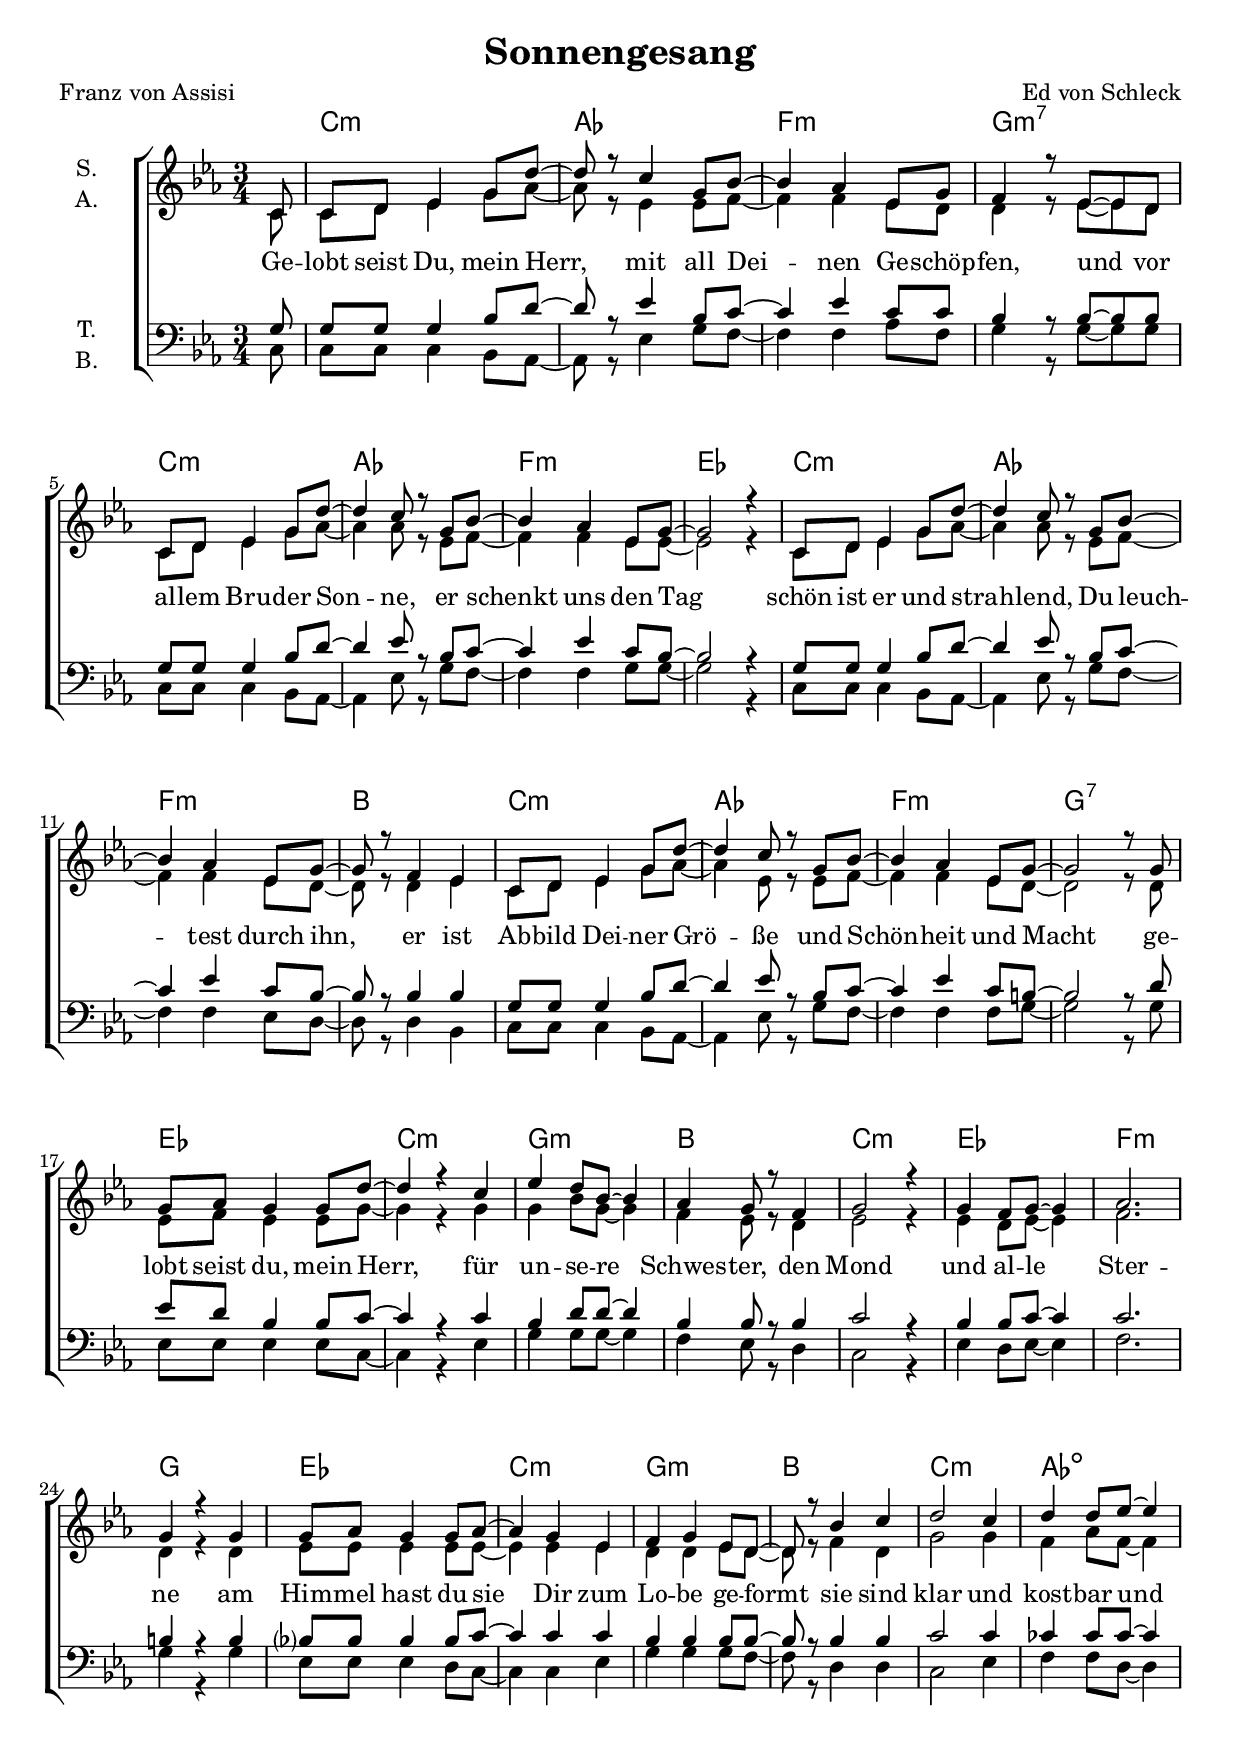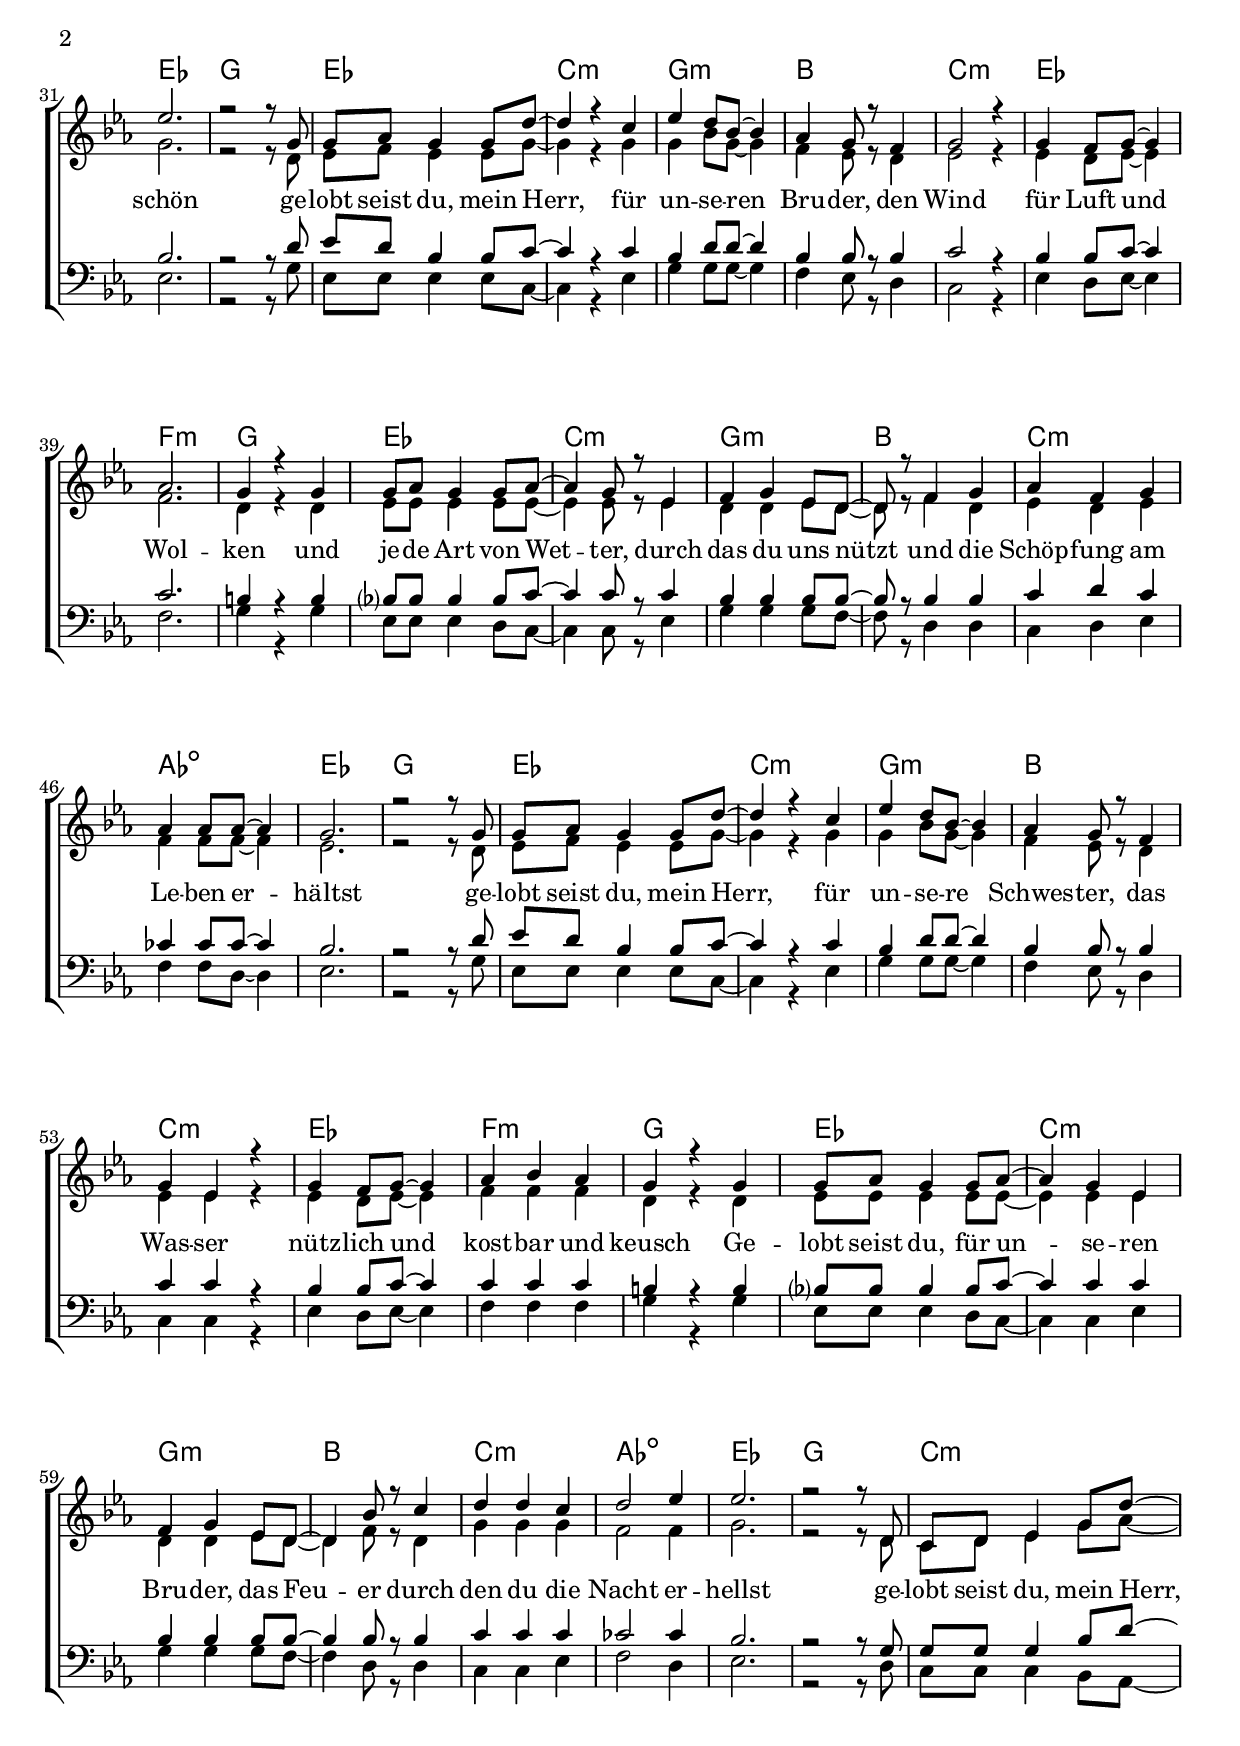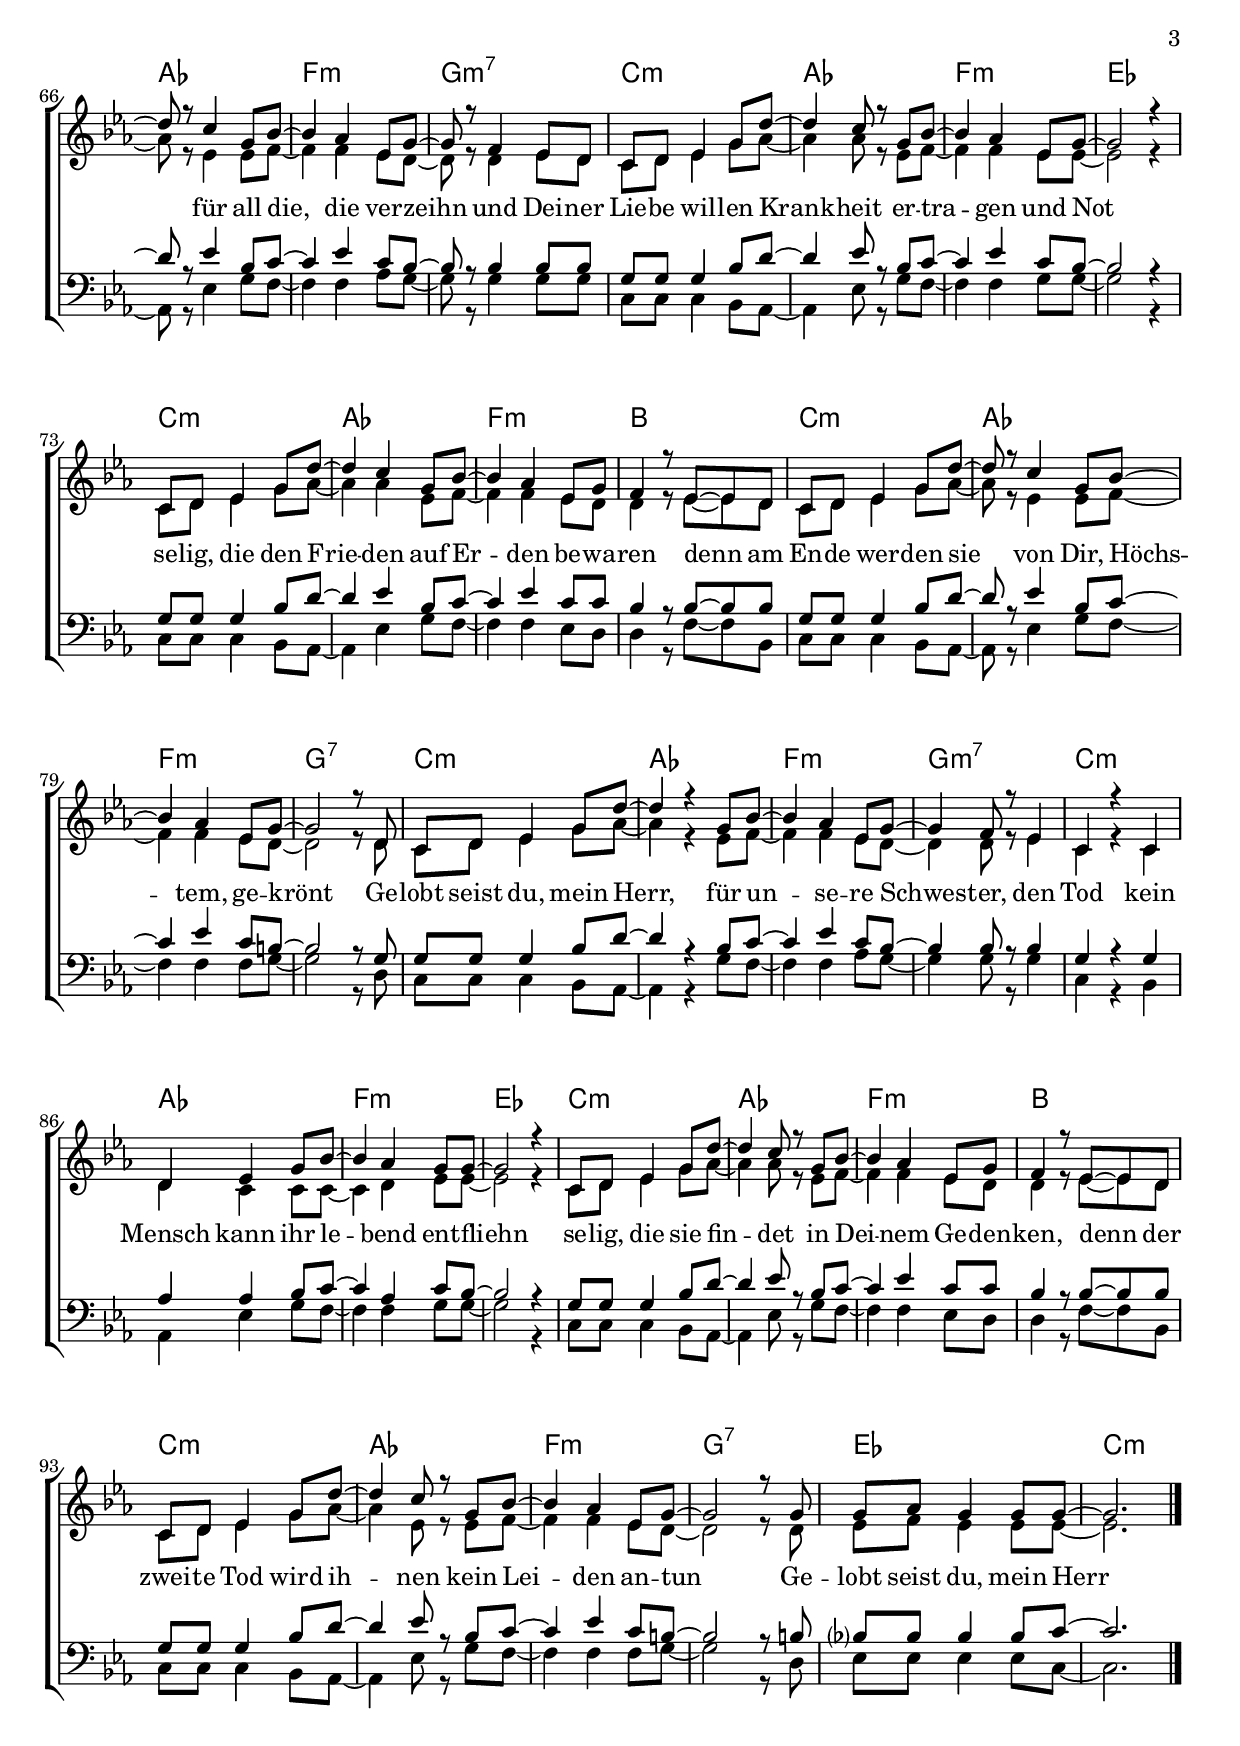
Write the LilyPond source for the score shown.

\version "2.19.82"

\header {
  title = "Sonnengesang"
  composer = "Ed von Schleck"
  poet = "Franz von Assisi"
}

\paper {
  #(set-paper-size "a4")
}

\layout {
  \context {
    \Voice
    \consists "Melody_engraver"
    \override Stem #'neutral-direction = #'()
  }
}

global = {
  \key c \minor
  \time 3/4
  \partial 8
}

chordNames = \chordmode {
  \global
  \germanChords
  s8
  c2.:m as f:m g:m7
  c:m as f:m es
  c:m as f:m bes
  c:m as f:m g:7
  
  es c:m g:m bes
  c:m es f:m g
  es c:m g:m bes
  c:m as:dim es g
  
  es c:m g:m bes
  c:m es f:m g
  es c:m g:m bes
  c:m as:dim es g
  
  es c:m g:m bes
  c:m es f:m g
  es c:m g:m bes
  c:m as:dim es g
  
  c2.:m as f:m g:m7
  c:m as f:m es
  c:m as f:m bes
  c:m as f:m g:7
  
  c2.:m as f:m g:m7
  c:m as f:m es
  c:m as f:m bes
  c:m as f:m g:7
  
  es c:m
  \bar "|."
}

soprano = \relative c' {
  \global
  c8
  
  c d es4 g8 d'~
  d r c4 g8 bes~
  bes4 as es8 g
  f4 r8 es~ es d
  
  c d es4 g8 d'~
  d4 c8 r g bes~
  bes4 as es8 g~
  g2 r4
  
  c,8 d es4 g8 d'~
  d4 c8 r g bes~
  bes4 as es8 g~
  g r f4 es
  
  c8 d es4 g8 d'~
  d4 c8 r g bes~
  bes4 as es8 g~
  g2 r8 g
  
  g as g4 g8 d'~
  d4 r c
  es d8 bes~ bes4
  as4 g8 r f4
  
  g2 r4
  g4 f8 g~ g4
  as2.
  g4 r g
  
  g8 as g4 g8 as~
  as4 g es4
  f4 g es8 d~
  d r bes'4 c
  
  d2 c4
  d4 d8 es~ es4
  es2.
  r2 r8 g,
  
  g as g4 g8 d'~
  d4 r c
  es d8 bes~ bes4
  as4 g8 r f4
  
  g2 r4
  g4 f8 g~ g4
  as2.
  g4 r g
  
  g8 as g4 g8 as~
  as4 g8 r es4
  f4 g es8 d~
  d r f4 g
  
  as f g
  as4 as8 as~ as4
  g2.
  r2 r8 g
  
  g as g4 g8 d'~
  d4 r c
  es d8 bes~ bes4
  as4 g8 r f4
  
  g es r
  g4 f8 g~ g4
  as bes as
  g4 r g
  
  g8 as g4 g8 as~
  as4 g es
  f4 g es8 d~
  d4 bes'8 r c4
  
  d d c
  d2 es4
  es2.
  r2 r8 d,
  
  c d es4 g8 d'~
  d r c4 g8 bes~
  bes4 as es8 g~
  g r8 f4 es8 d
  
  c d es4 g8 d'~
  d4 c8 r g bes~
  bes4 as es8 g~
  g2 r4
  
  c,8 d es4 g8 d'~
  d4 c g8 bes~
  bes4 as es8 g
  f4 r8 es~ es d
  
  c8 d es4 g8 d'~
  d8 r c4 g8 bes~
  bes4 as es8 g~
  g2 r8 d
  
  c d es4 g8 d'~
  d4 r g,8 bes~
  bes4 as es8 g~
  g4 f8 r es4
  
  c4 r c
  d4 es g8 bes~
  bes4 as g8 g~
  g2 r4
  
  c,8 d es4 g8 d'~
  d4 c8 r g8 bes~
  bes4 as es8 g
  f4 r8 es~ es d
  
  c d es4 g8 d'~
  d4 c8 r g bes~
  bes4 as es8 g~
  g2 r8 g
  
  g as g4 g8 g~
  g2.
}

alto = \relative c' {
  \global
  c8
  
  c d es4 g8 as~
  as r es4 es8 f~
  f4 f es8 d
  d4 r8 es~ es d
  
  c d es4 g8 as~
  as4 as8 r es8 f~
  f4 f es8 es~
  es2 r4
  
  c8 d es4 g8 as~
  as4 as8 r es f~
  f4 f es8 d~
  d r d4 es
  
  c8 d es4 g8 as~
  as4 es8 r es f~
  f4 f es8 d~
  d2 r8 d
  
  es f es4 es8 g~
  g4 r g
  g bes8 g~ g4
  f es8 r d4
  
  es2 r4
  es4 d8 es~ es4
  f2.
  d4 r d
  
  es8 es es4 es8 es~
  es4 es es
  d4 d es8 d~
  d8 r f4 d
  
  g2 g4
  f4 as8 f~ f4
  g2.
  r2 r8 d
  
  es f es4 es8 g~
  g4 r g
  g bes8 g~ g4
  f es8 r d4
  
  es2 r4
  es4 d8 es~ es4
  f2.
  d4 r d
  
  es8 es es4 es8 es~
  es4 es8 r es4
  d4 d es8 d~
  d8 r f4 d
  
  es d es
  f4 f8 f~ f4
  es2.
  r2 r8 d
  
  es f es4 es8 g~
  g4 r g
  g bes8 g~ g4
  f es8 r d4
  
  es es r
  es4 d8 es~ es4
  f f f
  d4 r d
  
  es8 es es4 es8 es~
  es4 es es
  d4 d es8 d~
  d4 f8 r d4
  
  g g g
  f2 f4
  g2.
  r2 r8 d
  
  c d es4 g8 as~
  as r es4 es8 f~
  f4 f es8 d~
  d r8 d4 es8 d
  
  c d es4 g8 as~
  as4 as8 r es8 f~
  f4 f es8 es~
  es2 r4
  
  c8 d es4 g8 as~
  as4 as es8 f~
  f4 f es8 d
  d4 r8 es~ es d
  
  c8 d es4 g8 as~
  as r es4 es8 f~
  f4 f es8 d~
  d2 r8 d
  
  c d es4 g8 as~
  as4 r es8 f~
  f4 f es8 d~
  d4 d8 r es4
  
  c r c
  d4 c c8 c~
  c4 d es8 es~
  es2 r4
  
  c8 d es4 g8 as~
  as4 as8 r es8 f~
  f4 f es8 d
  d4 r8 es~ es d
  
  c8 d es4 g8 as~
  as4 es8 r es8 f~
  f4 f es8 d~
  d2 r8 d
  
  es f es4 es8 es~
  es2.
  
}

tenor = \relative c' {
  \global
  g8
  
  g g g4 bes8 d~
  d r es4 bes8 c~
  c4 es c8 c
  bes4 r8 bes~ bes bes
  
  g g g4 bes8 d~
  d4 es8 r bes c~
  c4 es c8 bes~
  bes2 r4
  
  g8 g g4 bes8 d~
  d4 es8 r bes c~
  c4 es c8 bes~
  bes r bes4 bes
  
  g8 g g4 bes8 d~
  d4 es8 r bes c~
  c4 es c8 b~
  b2 r8 d
  
  es8 d bes4 bes8 c~
  c4 r c
  bes4 d8 d~ d4
  bes bes8 r bes4
  
  c2 r4
  bes4 bes8 c~ c4
  c2.
  b4 r b
  
  bes?8 bes bes4 bes8 c~
  c4 c c
  bes bes bes8 bes~
  bes r8 bes4 bes
  
  c2 c4
  ces ces8 ces~ ces4
  bes2.
  r2 r8 d
  
  es8 d bes4 bes8 c~
  c4 r c
  bes4 d8 d~ d4
  bes bes8 r bes4
  
  c2 r4
  bes4 bes8 c~ c4
  c2.
  b4 r b
  
  bes?8 bes bes4 bes8 c~
  c4 c8 r c4
  bes bes bes8 bes~
  bes r8 bes4 bes
  
  c d c
  ces ces8 ces~ ces4
  bes2.
  r2 r8 d
  
  es8 d bes4 bes8 c~
  c4 r c
  bes4 d8 d~ d4
  bes bes8 r bes4
  
  c c r
  bes4 bes8 c~ c4
  c c c
  b4 r b
  
  bes?8 bes bes4 bes8 c~
  c4 c c
  bes bes bes8 bes~
  bes4 bes8 r bes4
  
  c c c
  ces2 ces4
  bes2.
  r2 r8 g
  
  g g g4 bes8 d~
  d r es4 bes8 c~
  c4 es c8 bes~
  bes r bes4 bes8 bes
  
  g g g4 bes8 d~
  d4 es8 r bes c~
  c4 es c8 bes~
  bes2 r4
  
  g8 g g4 bes8 d~
  d4 es bes8 c~
  c4 es c8 c
  bes4 r8 bes~ bes bes
  
  g8 g g4 bes8 d~
  d8 r es4 bes8 c~
  c4 es c8 b~
  b2 r8 g
  
  g g g4 bes8 d~
  d4 r bes8 c~
  c4 es c8 bes~
  bes4 bes8 r bes4
  
  g4 r g
  as4 as bes8 c~
  c4 as c8 bes~
  bes2 r4
  
  g8 g g4 bes8 d~
  d4 es8 r bes8 c~
  c4 es c8 c
  bes4 r8 bes~ bes bes
  
  g8 g g4 bes8 d~
  d4 es8 r bes8 c~
  c4 es c8 b~
  b2 r8 b
  
  bes?8 bes bes4 bes8 c~
  c2.
}

bass = \relative c {
  \global
  c8
  
  c c c4 bes8 as~
  as r es'4 g8 f~
  f4 f as8 f
  g4 r8 g~ g g
  
  c, c c4 bes8 as~
  as4 es'8 r g f~
  f4 f g8 g~
  g2 r4
  
  c,8 c c4 bes8 as~
  as4 es'8 r g f~
  f4 f es8 d~
  d r d4 bes
  
  c8 c c4 bes8 as~
  as4 es'8 r g f~
  f4 f f8 g~
  g2 r8 g
  
  es es es4 es8 c~
  c4 r es
  g4 g8 g~ g4
  f4 es8 r d4
  
  c2 r4
  es4 d8 es~ es4
  f2.
  g4 r g
  
  es8 es es4 d8 c~
  c4 c es
  g g g8 f~
  f8 r d4 d
  
  c2 es4
  f f8 d~ d4
  es2.
  r2 r8 g
  
  es es es4 es8 c~
  c4 r es
  g4 g8 g~ g4
  f4 es8 r d4
  
  c2 r4
  es4 d8 es~ es4
  f2.
  g4 r g
  
  es8 es es4 d8 c~
  c4 c8 r es4
  g g g8 f~
  f8 r d4 d
  
  c d es
  f f8 d~ d4
  es2.
  r2 r8 g
  
  es es es4 es8 c~
  c4 r es
  g4 g8 g~ g4
  f4 es8 r d4
  
  c c r
  es4 d8 es~ es4
  f f f
  g4 r g
  
  es8 es es4 d8 c~
  c4 c es
  g g g8 f~
  f4 d8 r d4
  
  c c es
  f2 d4
  es2.
  r2 r8 d
  
  c c c4 bes8 as~
  as r es'4 g8 f~
  f4 f as8 g~
  g r8 g4 g8 g
  
  c, c c4 bes8 as~
  as4 es'8 r g f~
  f4 f g8 g~
  g2 r4
  
  c,8 c c4 bes8 as~
  as4 es'g8 f~
  f4 f es8 d
  d4 r8 f~ f bes,
  
  c8 c c4 bes8 as~
  as8 r es'4 g8 f~
  f4 f f8 g~
  g2 r8 d
  
  c c c4 bes8 as~
  as4 r g'8 f~
  f4 f as8 g~
  g4 g8 r g4
  
  c,4 r bes
  as4 es'4 g8 f~
  f4 f g8 g~
  g2 r4
  
  c,8 c c4 bes8 as~
  as4 es'8 r g8 f~
  f4 f es8 d
  d4 r8 f~ f bes,
  
  c8 c c4 bes8 as~
  as4 es'8 r g8 f~
  f4 f f8 g~
  g2 r8 d
  
  es8 es es4 es8 c~
  c2.
}

verse = \lyricmode {
  Ge -- lobt seist Du, mein Herr, mit all Dei -- nen Ge -- schöp -- fen, und vor
  al -- lem Bru -- der Son -- ne, er schenkt uns den Tag
  schön ist er und strah -- lend, Du leuch -- test durch ihn, er ist
  Ab -- bild Dei -- ner Grö -- ße und Schön -- heit und Macht

  ge -- lobt seist du, mein Herr, für un -- se -- re Schwes -- ter, den Mond
  und al -- le Ster -- ne
  am Him -- mel hast du sie Dir zum Lo -- be ge -- formt
  sie sind klar und kost -- bar und schön
 
  ge -- lobt seist du, mein Herr, für un -- se -- ren Bru -- der, den Wind
  für Luft und Wol -- ken
  und je -- de Art von Wet -- ter, 
  durch das du uns nützt
  und die Schöp -- fung am Le -- ben er -- hältst
  
  ge -- lobt seist du, mein Herr, für un -- se -- re Schwes -- ter, das Was -- ser
  nütz -- lich und kost -- bar und keusch
  Ge -- lobt seist du, für un -- se -- ren Bru -- der, das Feu -- er
  durch den du die Nacht er -- hellst
  
  ge -- lobt seist du, mein Herr, für all die, die ver -- zeihn
  und Dei -- ner Lie -- be wil -- len Krank -- heit er -- tra -- gen und Not
  se -- lig, die den Frie -- den auf Er -- den be  -- wa -- ren
  denn am En -- de wer -- den sie von Dir, Höchs -- tem, ge -- krönt
  
  Ge -- lobt seist du, mein Herr, für un -- se -- re Schwes -- ter, den Tod
  kein Mensch kann ihr le -- bend ent -- fliehn
  se -- lig, die sie fin -- det in Dei -- nem Ge -- den -- ken,
  denn der zwei -- te Tod wird ih -- nen kein Lei -- den an -- tun

  Ge -- lobt seist du, mein Herr
}

chordsPart = \new ChordNames \chordNames

choirPart = \new ChoirStaff <<
  \new Staff \with {
    instrumentName = \markup \center-column { "S." "A." }
  } <<
    \new Voice = "soprano" { \voiceOne \soprano }
    \new Voice = "alto" { \voiceTwo \alto }
  >>
  \new Lyrics \with {
    \override VerticalAxisGroup #'staff-affinity = #CENTER
  } \lyricsto "soprano" \verse
  \new Staff \with {
    instrumentName = \markup \center-column { "T." "B." }
  } <<
    \clef bass
    \new Voice = "tenor" { \voiceOne \tenor }
    \new Voice = "bass" { \voiceTwo \bass }
  >>
>>

\score {
  <<
    \chordsPart
    \choirPart
  >>
  \layout { }
  \midi {
    \tempo 4=80
  }
}
